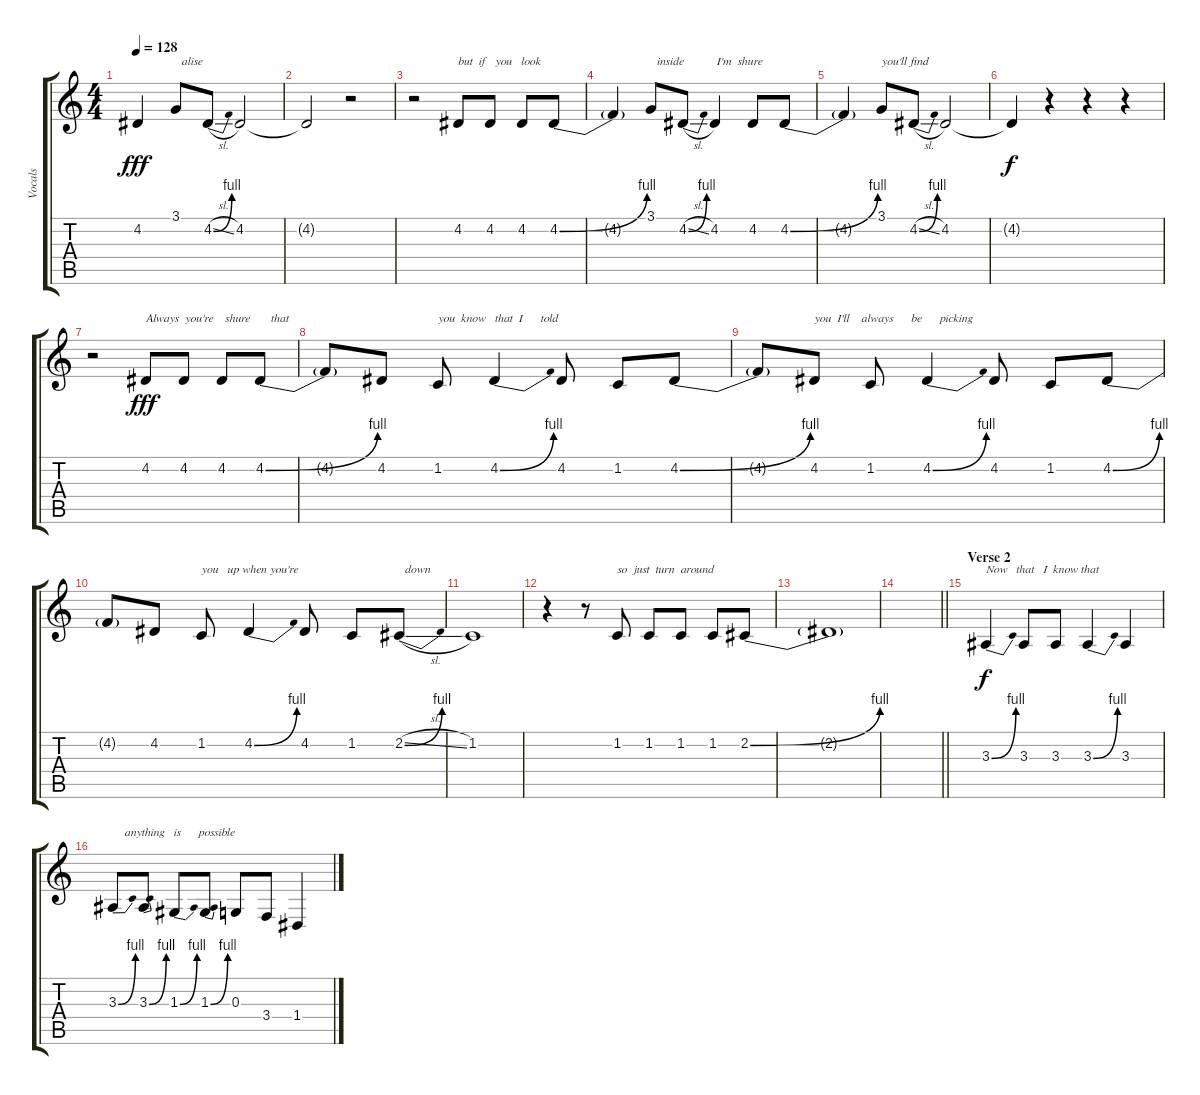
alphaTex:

\track ("Vocals" "Vocals") {instrument lead6voice}
\staff {score tabs}
\tuning (E4 B3 G3 D3 A2 E2) {hide}
\ts (4 4)
\tempo 128
\clef g2
\ks c
4.2{t}.4{dy fff} 3.1.8{txt "  alise"} 4.2{be (bend 0 0 60 4) sl}.8 4.2.2 |
4.2{t}.2 r.2 |
r.2 4.2.8{txt "but  if   you   look "} 4.2.8 4.2.8 4.2{be (bend 0 0 60 4)}.8 |
4.2{t}.4 3.1.8{txt "  inside           I'm  shure"} 4.2{be (bend 0 0 60 4) sl}.8 4.2.4 4.2.8 4.2{be (bend 0 0 60 4)}.8 |
4.2{t}.4 3.1.8{txt "you'll find"} 4.2{be (bend 0 0 60 4) sl}.8 4.2.2 |
4.2{t}.4{dy f} r.4 r.4 r.4 |
r.2 4.2.8{txt "Always  you're    shure       that" dy fff} 4.2.8 4.2.8 4.2{be (bend 0 0 60 4)}.8 |
4.2{t}.8 4.2.8 1.2.8{txt "you  know   that  I      told"} 4.2{be (bend 0 0 60 4)}.4 4.2.8 1.2.8 4.2{be (bend 0 0 60 4)}.8 |
4.2{t}.8 4.2.8{txt "you  I'll    always      be      picking       "} 1.2.8 4.2{be (bend 0 0 60 4)}.4 4.2.8 1.2.8 4.2{be (bend 0 0 60 4)}.8 |
4.2{t}.8 4.2.8 1.2.8{txt "you   up when you're "} 4.2{be (bend 0 0 60 4)}.4 4.2.8 1.2.8 2.2{be (bend 0 0 60 4) sl}.8{txt "  down"} |
1.2.1 |
r.4 r.8 1.2.8{txt "so  just  turn  around"} 1.2.8 1.2.8 1.2.8 2.2{be (bend 0 0 60 4)}.8 |
2.2{t}.1 |
\barLineRight lightlight
|
\section ("" "Verse 2")
3.3{be (bend 0 0 60 4)}.4{txt "Now   that   I  know that " dy f} 3.3.8 3.3.8 3.3{be (bend 0 0 60 4)}.4 3.3.4 |
3.3{be (bend 0 0 60 4)}.8{txt "    anything   is      possible"} 3.3{be (bend 0 0 60 4)}.8 1.3{be (bend 0 0 60 4)}.8 1.3{be (bend 0 0 60 4)}.8 0.3.8 3.4.8 1.4.4
